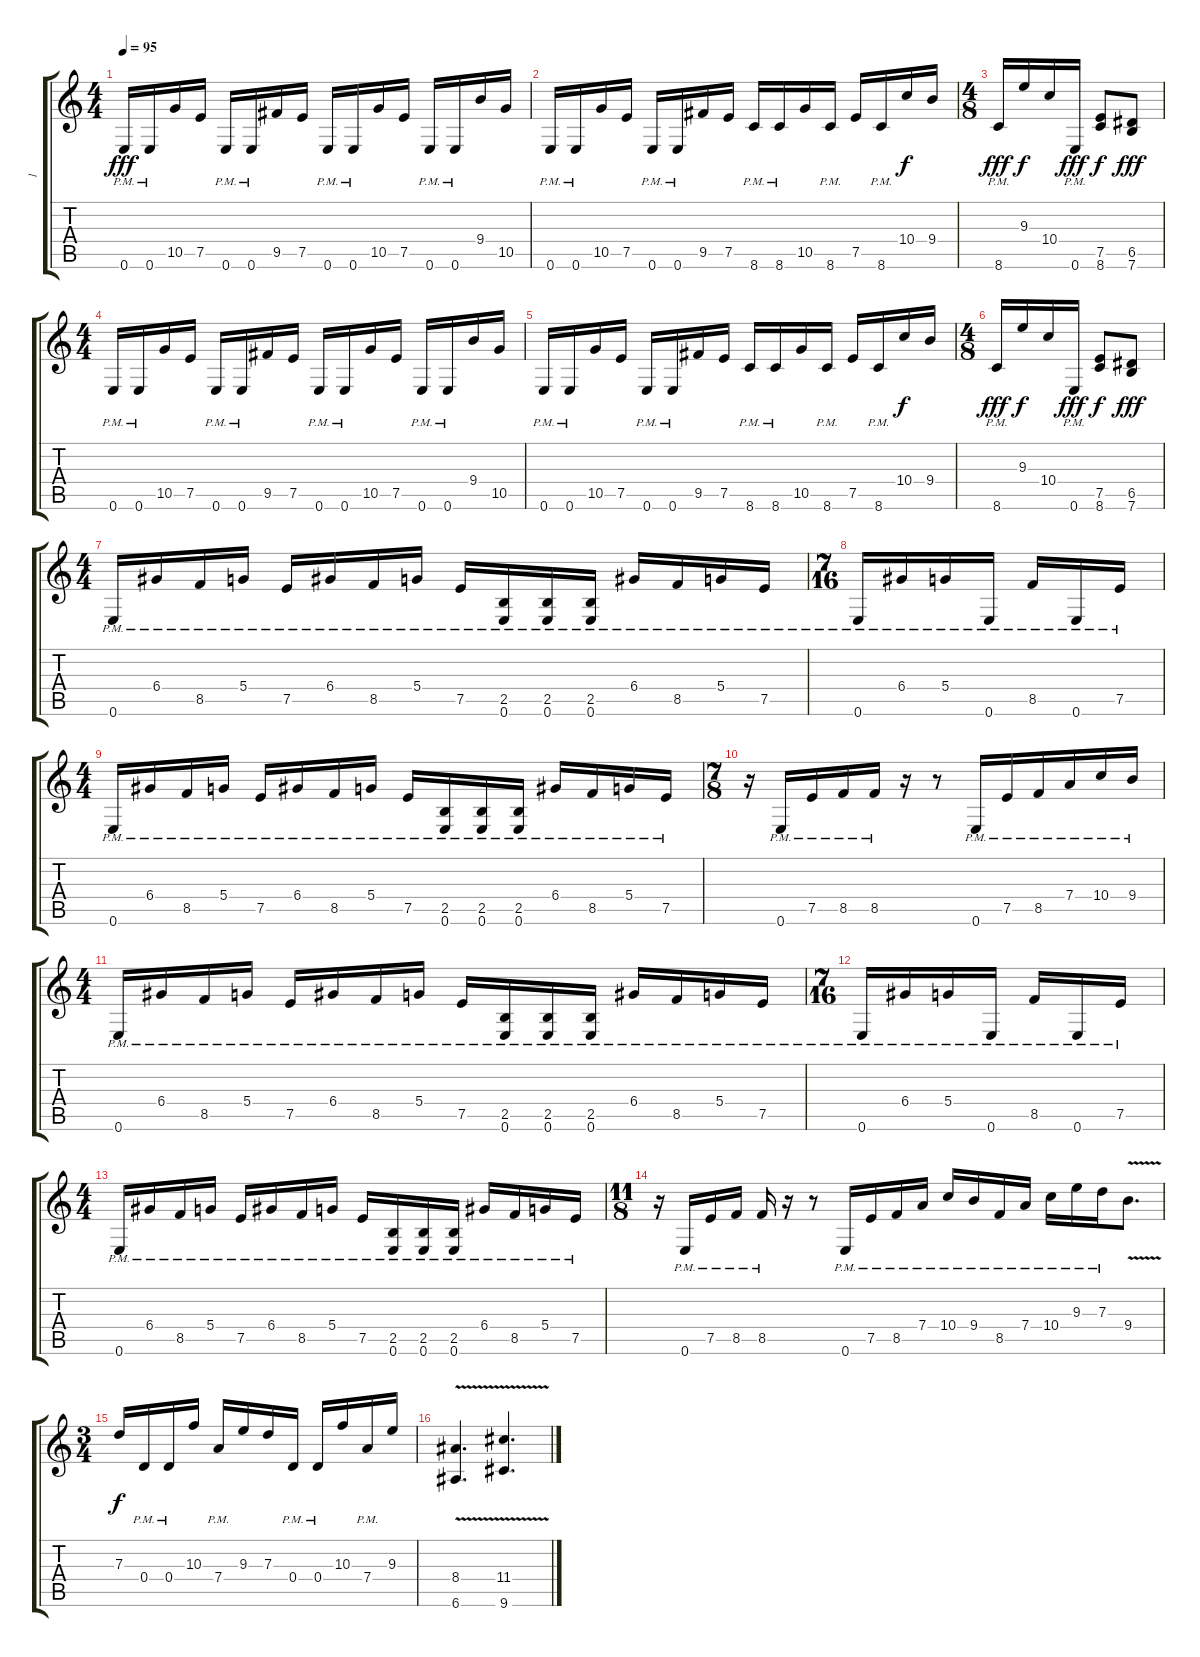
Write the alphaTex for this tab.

\track ("1" "1") {instrument distortionguitar}
\staff {score tabs}
\tuning (E4 B3 G3 D3 A2 E2) {hide}
\ts (4 4)
\tempo 95
\clef g2
\ks c
0.6{pm}.16{dy fff} 0.6{pm}.16 10.5.16 7.5.16 0.6{pm}.16 0.6{pm}.16 9.5.16 7.5.16 0.6{pm}.16 0.6{pm}.16 10.5.16 7.5.16 0.6{pm}.16 0.6{pm}.16 9.4.16 10.5.16 |
0.6{pm}.16 0.6{pm}.16 10.5.16 7.5.16 0.6{pm}.16 0.6{pm}.16 9.5.16 7.5.16 8.6{pm}.16 8.6{pm}.16 10.5.16 8.6{pm}.16 7.5.16 8.6{pm}.16 10.4.16{dy f} 9.4.16 |
\ts (4 8)
8.6{pm}.16{dy fff} 9.3.16{dy f} 10.4.16 0.6{pm}.16{dy fff} (7.5 8.6).8{dy f} (6.5 7.6).8{dy fff} |
\ts (4 4)
0.6{pm}.16 0.6{pm}.16 10.5.16 7.5.16 0.6{pm}.16 0.6{pm}.16 9.5.16 7.5.16 0.6{pm}.16 0.6{pm}.16 10.5.16 7.5.16 0.6{pm}.16 0.6{pm}.16 9.4.16 10.5.16 |
0.6{pm}.16 0.6{pm}.16 10.5.16 7.5.16 0.6{pm}.16 0.6{pm}.16 9.5.16 7.5.16 8.6{pm}.16 8.6{pm}.16 10.5.16 8.6{pm}.16 7.5.16 8.6{pm}.16 10.4.16{dy f} 9.4.16 |
\ts (4 8)
8.6{pm}.16{dy fff} 9.3.16{dy f} 10.4.16 0.6{pm}.16{dy fff} (7.5 8.6).8{dy f} (6.5 7.6).8{dy fff} |
\ts (4 4)
0.6{pm}.16 6.4{pm}.16 8.5{pm}.16 5.4{pm}.16 7.5{pm}.16 6.4{pm}.16 8.5{pm}.16 5.4{pm}.16 7.5{pm}.16 (2.5 0.6{pm}).16 (2.5 0.6{pm}).16 (2.5 0.6{pm}).16 6.4{pm}.16 8.5{pm}.16 5.4{pm}.16 7.5{pm}.16 |
\ts (7 16)
0.6{pm}.16 6.4{pm}.16 5.4{pm}.16 0.6{pm}.16 8.5{pm}.16 0.6{pm}.16 7.5{pm}.16 |
\ts (4 4)
0.6{pm}.16 6.4{pm}.16 8.5{pm}.16 5.4{pm}.16 7.5{pm}.16 6.4{pm}.16 8.5{pm}.16 5.4{pm}.16 7.5{pm}.16 (2.5 0.6{pm}).16 (2.5 0.6{pm}).16 (2.5 0.6{pm}).16 6.4{pm}.16 8.5{pm}.16 5.4{pm}.16 7.5{pm}.16 |
\ts (7 8)
r.16 0.6{pm}.16 7.5{pm}.16 8.5{pm}.16 8.5{pm}.16 r.16 r.8 0.6{pm}.16 7.5{pm}.16 8.5{pm}.16 7.4{pm}.16 10.4{pm}.16 9.4{pm}.16 |
\ts (4 4)
0.6{pm}.16 6.4{pm}.16 8.5{pm}.16 5.4{pm}.16 7.5{pm}.16 6.4{pm}.16 8.5{pm}.16 5.4{pm}.16 7.5{pm}.16 (2.5 0.6{pm}).16 (2.5 0.6{pm}).16 (2.5 0.6{pm}).16 6.4{pm}.16 8.5{pm}.16 5.4{pm}.16 7.5{pm}.16 |
\ts (7 16)
0.6{pm}.16 6.4{pm}.16 5.4{pm}.16 0.6{pm}.16 8.5{pm}.16 0.6{pm}.16 7.5{pm}.16 |
\ts (4 4)
0.6{pm}.16 6.4{pm}.16 8.5{pm}.16 5.4{pm}.16 7.5{pm}.16 6.4{pm}.16 8.5{pm}.16 5.4{pm}.16 7.5{pm}.16 (2.5 0.6{pm}).16 (2.5 0.6{pm}).16 (2.5 0.6{pm}).16 6.4{pm}.16 8.5{pm}.16 5.4{pm}.16 7.5{pm}.16 |
\ts (11 8)
r.16 0.6{pm}.16 7.5{pm}.16 8.5{pm}.16 8.5{pm}.16 r.16 r.8 0.6{pm}.16 7.5{pm}.16 8.5{pm}.16 7.4{pm}.16 10.4{pm}.16 9.4{pm}.16 8.5{pm}.16 7.4{pm}.16 10.4{pm}.16 9.3{pm}.16 7.3{pm}.16 9.4{v}.8{d} |
\ts (3 4)
7.3.16{dy f} 0.4{pm}.16 0.4{pm}.16 10.3.16 7.4{pm}.16 9.3.16 7.3.16 0.4{pm}.16 0.4{pm}.16 10.3.16 7.4{pm}.16 9.3.16 |
(8.4{v} 6.6{v}).4{d} (11.4{v} 9.6{v}).4{d}
